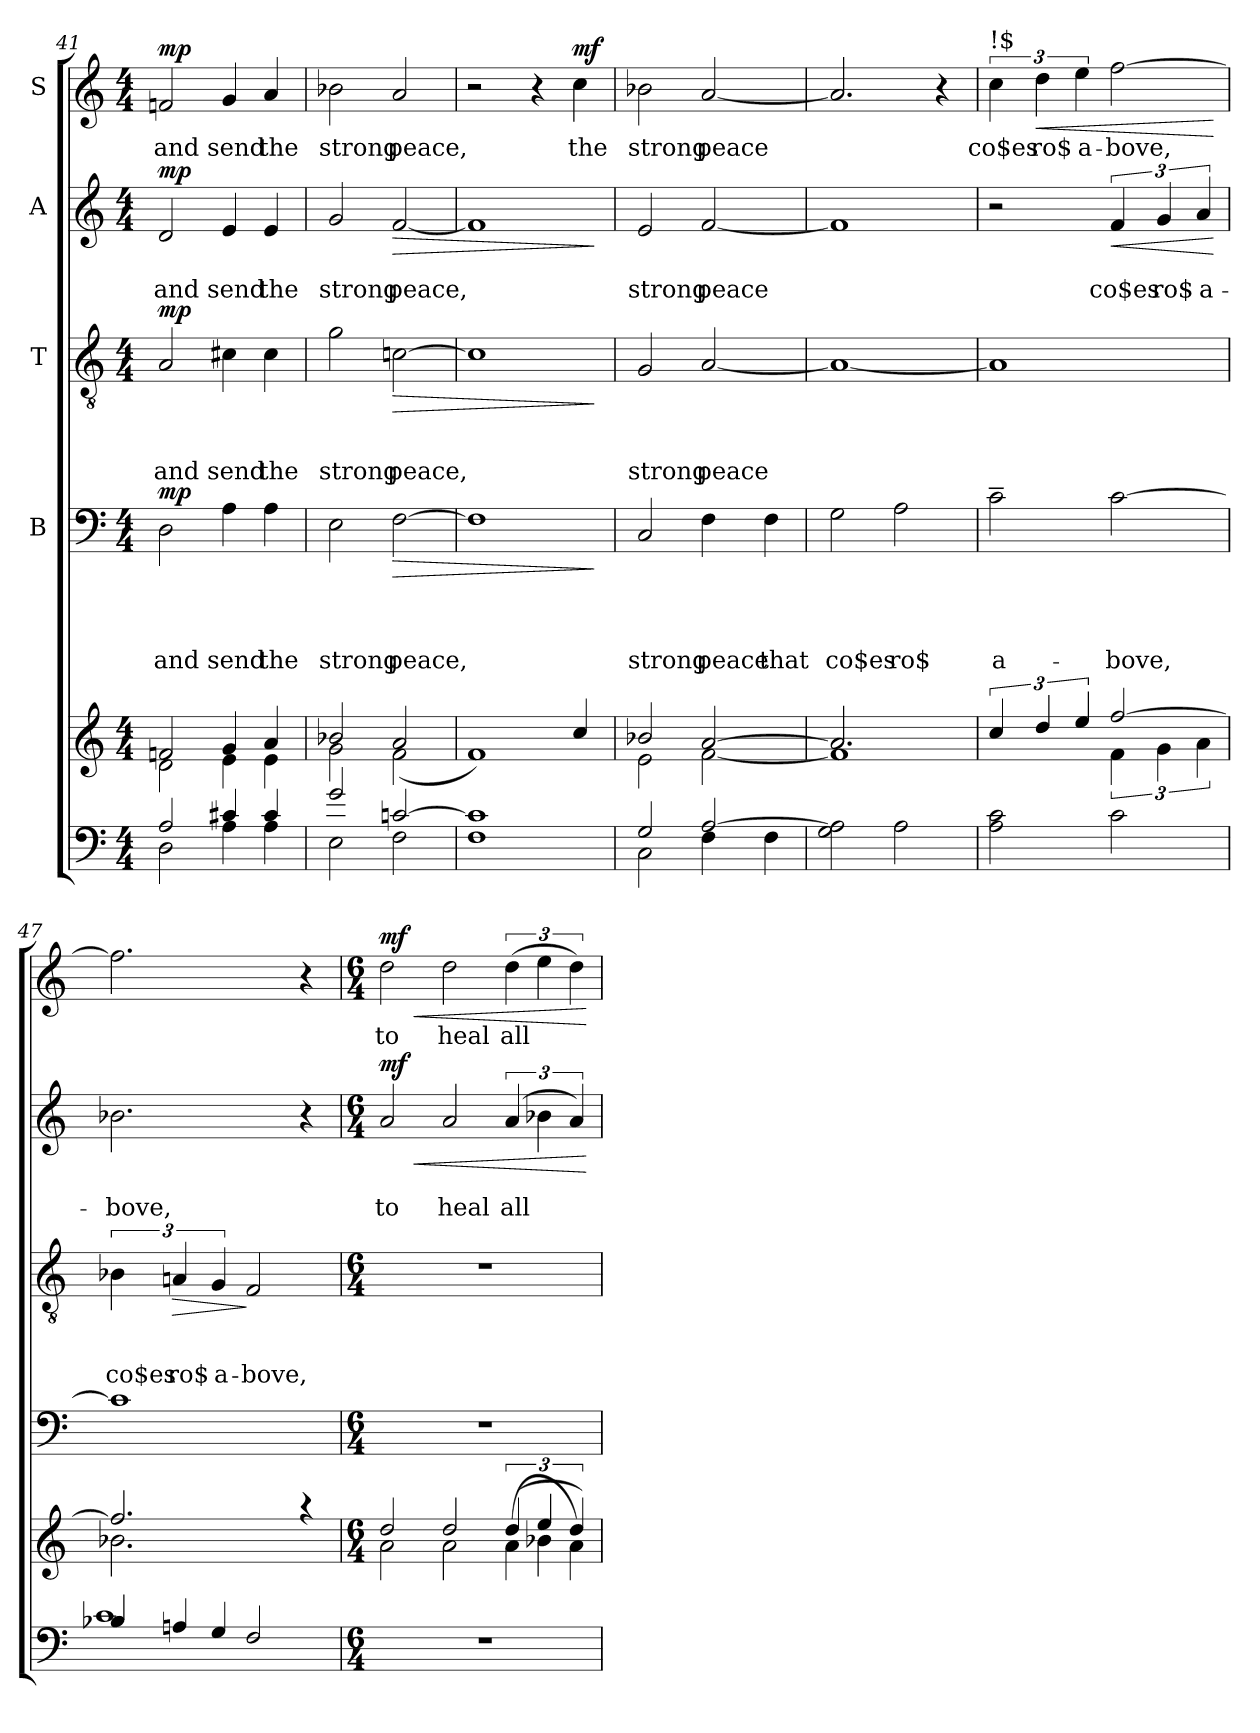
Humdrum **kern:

**kern	**kern	**kern	**text	**text	**text	**text	**dynam	**kern	**text	**text	**text	**dynam	**kern	**text	**text	**dynam	**kern	**text	**dynam
*part5	*part5	*part4	*part4	*part4	*part4	*part4	*part4	*part3	*part3	*part3	*part3	*part3	*part2	*part2	*part2	*part2	*part1	*part1	*part1
*staff6	*staff5	*staff4	*staff4	*staff4	*staff4	*staff4	*staff4	*staff3	*staff3	*staff3	*staff3	*staff3	*staff2	*staff2	*staff2	*staff2	*staff1	*staff1	*staff1
*	*	*I"B	*	*	*	*	*	*I"T	*	*	*	*	*I"A	*	*	*	*I"S	*	*
*clefF4	*clefG2	*clefF4	*	*	*	*	*	*clefGv2	*	*	*	*	*clefG2	*	*	*	*clefG2	*	*
*k[]	*k[]	*k[]	*	*	*	*	*	*k[]	*	*	*	*	*k[]	*	*	*	*k[]	*	*
*C:	*C:	*C:	*	*	*	*	*	*C:	*	*	*	*	*C:	*	*	*	*C:	*	*
*M4/4	*M4/4	*M4/4	*	*	*	*	*	*M4/4	*	*	*	*	*M4/4	*	*	*	*M4/4	*	*
=41	=41	=41	=41	=41	=41	=41	=41	=41	=41	=41	=41	=41	=41	=41	=41	=41	=41	=41	=41
*^	*^	*	*	*	*	*	*	*	*	*	*	*	*	*	*	*	*	*	*
!	!	!	!	!	!	!	!	!LO:LY:b	!LO:DY:a	!	!	!	!LO:LY:b	!LO:DY:a	!	!	!LO:LY:b	!LO:DY:a	!	!LO:LY:b	!LO:DY:a
2A/	2D\	2fn/	2d\	2D\	.	.	.	and	mp	2A/	.	.	and	mp	2d/	.	and	mp	2fn/	and	mp
!	!	!	!	!	!	!	!	!LO:LY:b	!	!	!	!	!LO:LY:b	!	!	!	!LO:LY:b	!	!	!LO:LY:b	!
4c#X/	4A\	4g/	4e\	4A\	.	.	.	send	.	4c#X\	.	.	send	.	4e/	.	send	.	4g/	send	.
!	!	!	!	!	!	!	!	!LO:LY:b	!	!	!	!	!LO:LY:b	!	!	!	!LO:LY:b	!	!	!LO:LY:b	!
4c#/	4A\	4a/	4e\	4A\	.	.	.	the	.	4c#\	.	.	the	.	4e/	.	the	.	4a/	the	.
=42	=42	=42	=42	=42	=42	=42	=42	=42	=42	=42	=42	=42	=42	=42	=42	=42	=42	=42	=42	=42	=42
!	!	!	!	!	!	!	!	!LO:LY:b	!	!	!	!	!LO:LY:b	!	!	!	!LO:LY:b	!	!	!LO:LY:b	!
2g/	2E\	2b-X/	2g\	2E\	.	.	.	strong	.	2g\	.	.	strong	.	2g/	.	strong	.	2b-X\	strong	.
!	!	!	!	!	!	!	!	!LO:LY:b	!LO:HP:b	!	!	!	!LO:LY:b	!LO:HP:b	!	!	!LO:LY:b	!LO:HP:b	!	!LO:LY:b	!
[>2cn/	2F\	2a/	(<2f\	[>2F\	.	.	.	peace,	>	[>2cn\	.	.	peace,	>	[<2f/	.	peace,	>	2a/	peace,	.
*v	*v	*	*	*	*	*	*	*	*	*	*	*	*	*	*	*	*	*	*	*	*
=43	=43	=43	=43	=43	=43	=43	=43	=43	=43	=43	=43	=43	=43	=43	=43	=43	=43	=43	=43	=43
1F 1c]	1f)	2.ryy	1F]	.	.	.	.	.	1c]	.	.	.	.	1f]	.	.	.	2r	.	.
.	.	.	.	.	.	.	.	.	.	.	.	.	.	.	.	.	.	4r	.	.
!	!	!	!	!	!	!	!	!	!	!	!	!	!	!	!	!	!	!	!LO:LY:b	!LO:DY:a
.	.	4cc/	.	.	.	.	.	.	.	.	.	.	.	.	.	.	.	4cc\	the	mf
*	*v	*v	*	*	*	*	*	*	*	*	*	*	*	*	*	*	*	*	*	*
.	.	.	.	.	.	.	]	.	.	.	.	]	.	.	.	]	.	.	.
=44	=44	=44	=44	=44	=44	=44	=44	=44	=44	=44	=44	=44	=44	=44	=44	=44	=44	=44	=44
*^	*^	*	*	*	*	*	*	*	*	*	*	*	*	*	*	*	*	*	*
!	!	!	!	!	!	!	!	!LO:LY:b	!	!	!	!	!LO:LY:b	!	!	!	!LO:LY:b	!	!	!LO:LY:b	!
2G/	2C\	2b-X/	2e\	2C/	.	.	.	strong	.	2G/	.	.	strong	.	2e/	.	strong	.	2b-X\	strong	.
!	!	!	!	!	!	!	!	!LO:LY:b	!	!	!	!	!LO:LY:b	!	!	!	!LO:LY:b	!	!	!LO:LY:b	!
[>2A/	4F\	[>2a/	[<2f\	4F\	.	.	.	peace	.	[<2A/	.	.	peace	.	[<2f/	.	peace	.	[<2a/	peace	.
!	!	!	!	!	!	!	!	!LO:LY:b	!	!	!	!	!	!	!	!	!	!	!	!	!
.	4F\	.	.	4F\	.	.	.	that	.	.	.	.	.	.	.	.	.	.	.	.	.
=45	=45	=45	=45	=45	=45	=45	=45	=45	=45	=45	=45	=45	=45	=45	=45	=45	=45	=45	=45	=45	=45
!	!	!	!	!	!	!	!	!LO:LY:b	!	!	!	!	!	!	!	!	!	!	!	!	!
*v	*v	*	*	*	*	*	*	*	*	*	*	*	*	*	*	*	*	*	*	*	*
2G\ 2A\]	2.a/]	1f]	2G\	.	.	.	co$es	.	1A_	.	.	.	.	1f]	.	.	.	2.a/]	.	.
!	!	!	!	!	!	!	!LO:LY:b	!	!	!	!	!	!	!	!	!	!	!	!	!
2A\	.	.	2A\	.	.	.	ro$	.	.	.	.	.	.	.	.	.	.	.	.	.
.	4ryy	.	.	.	.	.	.	.	.	.	.	.	.	.	.	.	.	4r	.	.
!!LO:LB:g=z
=46	=46	=46	=46	=46	=46	=46	=46	=46	=46	=46	=46	=46	=46	=46	=46	=46	=46	=46	=46	=46
!	!	!	!	!	!	!	!	!	!	!	!	!	!	!	!	!	!	!LO:TX:a:t=!$	!	!
!	!	!	!	!	!	!	!LO:LY:b	!	!	!	!	!	!	!	!	!	!	!	!LO:LY:b	!
2A\ 2c\	6cc/	2ryy	2c~>\	.	.	.	a-	.	1A]	.	.	.	.	2r	.	.	.	6cc\	co$es	.
!	!	!	!	!	!	!	!	!	!	!	!	!	!	!	!	!	!	!	!LO:LY:b	!LO:HP:b
.	6dd/	.	.	.	.	.	.	.	.	.	.	.	.	.	.	.	.	6dd\	ro$	<
!	!	!	!	!	!	!	!	!	!	!	!	!	!	!	!	!	!	!	!LO:LY:b	!
.	6ee/	.	.	.	.	.	.	.	.	.	.	.	.	.	.	.	.	6ee\	a-	.
!	!	!	!	!	!	!	!LO:LY:b	!	!	!	!	!	!	!	!	!LO:LY:b	!LO:HP:b	!	!LO:LY:b	!
2c\	[>2ff/	6f\	[>2c\	.	.	.	-bove,	.	.	.	.	.	.	6f/	.	co$es	<	[>2ff\	-bove,	.
!	!	!	!	!	!	!	!	!	!	!	!	!	!	!	!	!LO:LY:b	!	!	!	!
.	.	6g\	.	.	.	.	.	.	.	.	.	.	.	6g/	.	ro$	.	.	.	.
!	!	!	!	!	!	!	!	!	!	!	!	!	!	!	!	!LO:LY:b	!	!	!	!
.	.	6a\	.	.	.	.	.	.	.	.	.	.	.	6a/	.	a-	.	.	.	.
*	*v	*v	*	*	*	*	*	*	*	*	*	*	*	*	*	*	*	*	*	*
.	.	.	.	.	.	.	.	.	.	.	.	.	.	.	.	[	.	.	[
=47	=47	=47	=47	=47	=47	=47	=47	=47	=47	=47	=47	=47	=47	=47	=47	=47	=47	=47	=47
*Xtuplet	*	*	*	*	*	*	*	*	*	*	*	*	*	*	*	*	*	*	*
*^	*^	*	*	*	*	*	*	*	*	*	*	*	*	*	*	*	*	*	*
!	!	!	!	!	!	!	!	!	!	!	!	!	!LO:LY:b	!	!	!	!LO:LY:b	!	!	!	!
6B-X/	3%2c	2.ff/]	2.b-X\	1c]	.	.	.	.	.	6B-X\	.	.	co$es	.	2.b-X\	.	-bove,	.	2.ff\]	.	.
!	!	!	!	!	!	!	!	!	!	!	!	!	!LO:LY:b	!LO:HP:b	!	!	!	!	!	!	!
6An/	.	.	.	.	.	.	.	.	.	6An/	.	.	ro$	>	.	.	.	.	.	.	.
!	!	!	!	!	!	!	!	!	!	!	!	!	!LO:LY:b	!	!	!	!	!	!	!	!
6G/	.	.	.	.	.	.	.	.	.	6G/	.	.	a-	.	.	.	.	.	.	.	.
!	!	!	!	!	!	!	!	!	!	!	!	!	!LO:LY:b	!	!	!	!	!	!	!	!
2F/	.	.	.	.	.	.	.	.	.	2F/	.	.	-bove,	]	.	.	.	.	.	.	.
.	3ryy	.	.	.	.	.	.	.	.	.	.	.	.	.	.	.	.	.	.	.	.
.	.	4raa	4ryy	.	.	.	.	.	.	.	.	.	.	.	4r	.	.	.	4r	.	.
*v	*v	*	*	*	*	*	*	*	*	*	*	*	*	*	*	*	*	*	*	*	*
=48	=48	=48	=48	=48	=48	=48	=48	=48	=48	=48	=48	=48	=48	=48	=48	=48	=48	=48	=48	=48
*M6/4	*M6/4	*	*M6/4	*	*	*	*	*	*M6/4	*	*	*	*	*M6/4	*	*	*	*M6/4	*	*
!LO:N:vis=1	!	!	!LO:N:vis=1	!	!	!	!	!	!LO:N:vis=1	!	!	!	!	!	!	!LO:LY:b	!LO:HP:b	!	!LO:LY:b	!LO:HP:b
!	!	!	!	!	!	!	!	!	!	!	!	!	!	!	!	!	!LO:DY:n=1:a	!	!	!LO:DY:n=1:a
1.r	2a\	2dd/	1.r	.	.	.	.	.	1.r	.	.	.	.	2a/	.	to	< mf	2dd\	to	< mf
!	!	!	!	!	!	!	!	!	!	!	!	!	!	!	!	!LO:LY:b	!	!	!LO:LY:b	!
.	2dd/	2a\	.	.	.	.	.	.	.	.	.	.	.	2a/	.	heal	.	2dd\	heal	.
*	*Xtuplet	*tuplet	*	*	*	*	*	*	*	*	*	*	*	*	*	*	*	*	*	*
!	!	!	!	!	!	!	!	!	!	!	!	!	!	!	!	!LO:LY:b	!	!	!LO:LY:b	!
.	(<6a\	(6dd/	.	.	.	.	.	.	.	.	.	.	.	(<6a/	.	all	.	(>6dd\	all	.
.	6ee/	6b-X\	.	.	.	.	.	.	.	.	.	.	.	6b-X\	.	.	.	6ee\	.	.
.	6a\)	6dd/)	.	.	.	.	.	.	.	.	.	.	.	6a/)	.	.	.	6dd\)	.	.
*	*v	*v	*	*	*	*	*	*	*	*	*	*	*	*	*	*	*	*	*	*
.	.	.	.	.	.	.	.	.	.	.	.	.	.	.	.	[	.	.	[
=	=	=	=	=	=	=	=	=	=	=	=	=	=	=	=	=	=	=	=
*-	*-	*-	*-	*-	*-	*-	*-	*-	*-	*-	*-	*-	*-	*-	*-	*-	*-	*-	*-
